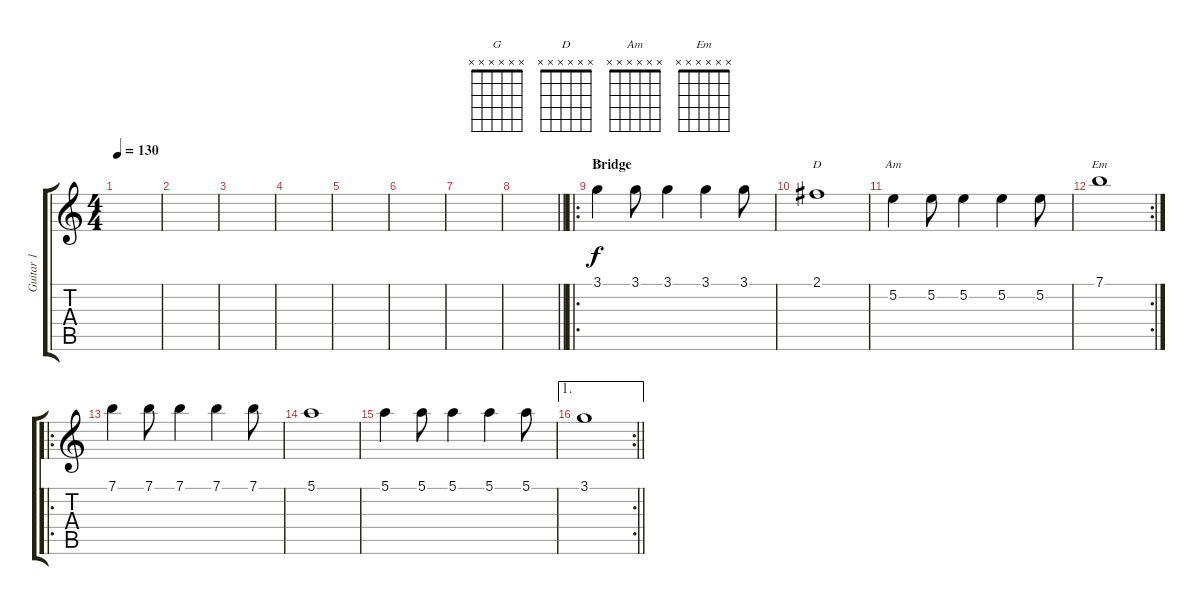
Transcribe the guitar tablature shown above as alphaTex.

\track ("Guitar 1" "Guitar 1") {instrument acousticguitarsteel}
\staff {score tabs}
\tuning (E4 B3 G3 D3 A2 E2) {hide}
\chord ("G" x x x x x x)
\chord ("D" x x x x x x)
\chord ("Am" x x x x x x)
\chord ("Em" x x x x x x)
\ts (4 4)
\tempo 130
\clef g2
\ks c
|
|
|
|
|
|
|
\barLineRight lightlight
|
\ro
\section ("" "Bridge")
3.1.4{ch "G"} 3.1.8 3.1.4 3.1.4 3.1.8 |
2.1.1{ch "D"} |
5.2.4{ch "Am"} 5.2.8 5.2.4 5.2.4 5.2.8 |
\rc 2
7.1.1{ch "Em"} |
\ro
7.1.4 7.1.8 7.1.4 7.1.4 7.1.8 |
5.1.1 |
5.1.4 5.1.8 5.1.4 5.1.4 5.1.8 |
\ae 1
\rc 2
\barLineRight lightlight
3.1.1
